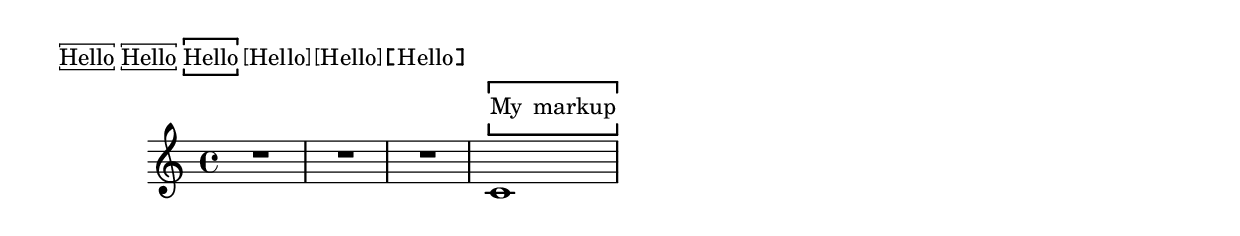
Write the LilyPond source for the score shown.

\version "2.19.82"

#(define-markup-command (custom-bracket layout props arg) (markup?)
   #:properties ((thickness 0.1) (protrusion 0.25) (padding 0.1))
   (bracketify-stencil (interpret-markup layout props arg)
     Y thickness protrusion padding))
#(define-markup-command (custom-hbracket layout props arg) (markup?)
   #:properties ((thickness 0.1) (protrusion 0.25) (padding 0.1))
   (bracketify-stencil (interpret-markup layout props arg)
     X thickness protrusion padding))

\markup {
  \hbracket Hello
  \custom-hbracket Hello
  \override #'(thickness . 0.2)
  \override #'(protrusion . 0.5)
  \override #'(padding . 0.3)
  \custom-hbracket Hello

  \bracket Hello
  \custom-bracket Hello
  \override #'(thickness . 0.2)
  \override #'(protrusion . 0.5)
  \override #'(padding . 0.3)
  \custom-bracket Hello
}

#(define-markup-command (hbracket-harm layout props arg)
   (markup?)
   #:category graphic

   #:properties ((thickness 1)
                 (height 0.25))
   "
@cindex placing horizontal brackets around text

Draw horizontal brackets around @var{arg}.

@lilypond[verbatim,quote]
\\markup {
  \\hbracket {
    \\line {
      one two three
    }
  }
}
@end lilypond"

   (let ((th (* (ly:output-def-lookup layout 'line-thickness)
               thickness))
         (m (interpret-markup layout props arg)))
     (bracketify-stencil m X th height th)))

\relative c' {
  R1*3
  c1^\markup {
    \override #'(thickness . 2)
    \override #'(height . 1)
    \hbracket-harm {
      \line \pad-around #0.2 {
        My markup
      }
    }
  }
}

